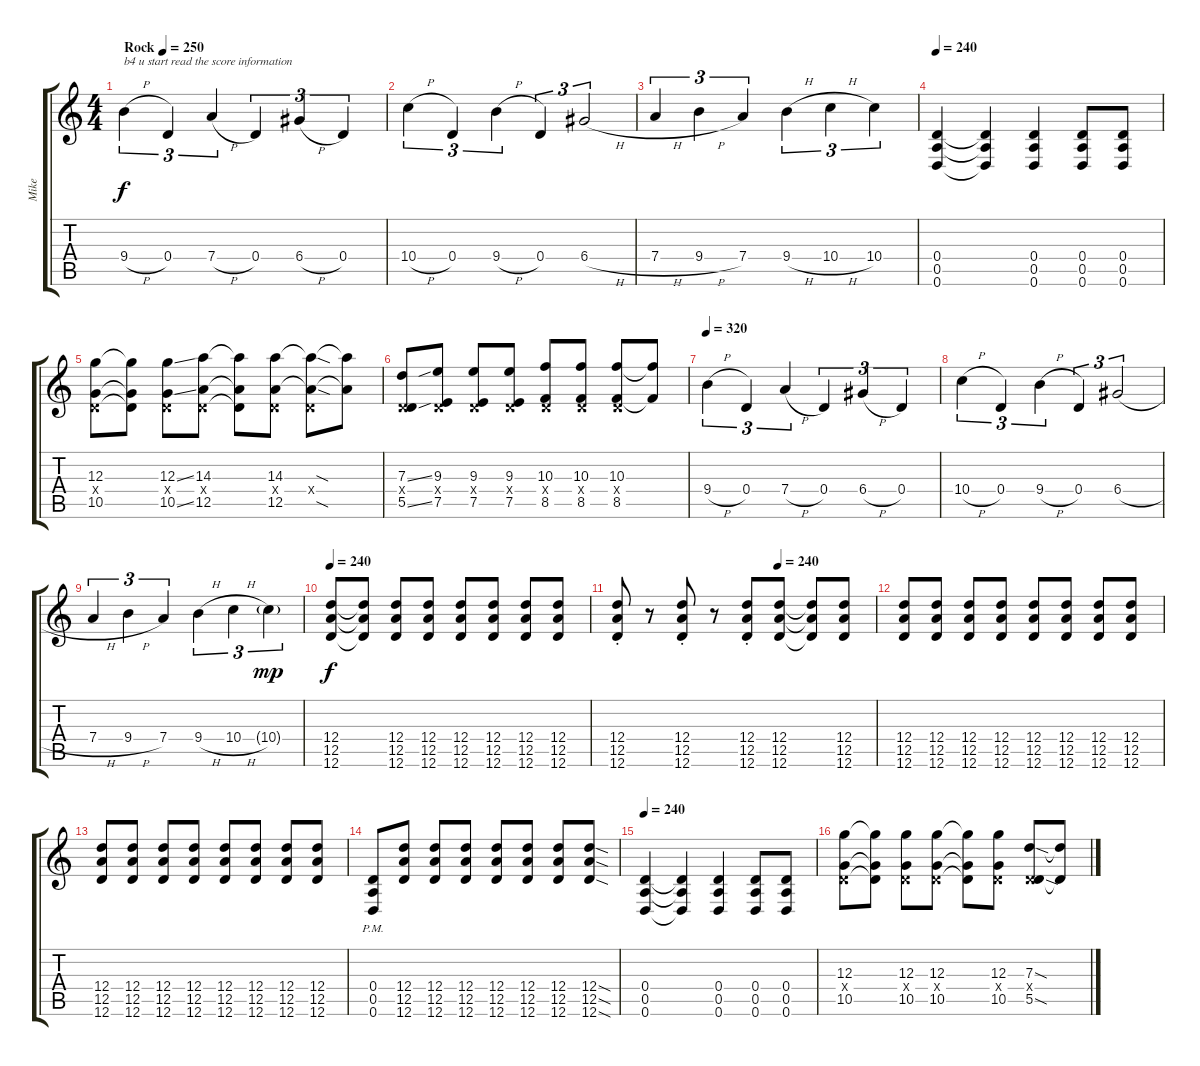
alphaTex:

\track ("Mike" "Mike") {instrument distortionguitar}
\staff {score tabs}
\tuning (E4 B3 G3 D3 A2 D2) {hide}
\ts (4 4)
\tempo (250 "Rock")
\tempo 300
\tempo (250 "Rock")
\clef g2
\ks c
9.4{h}.4{tu (3 2) txt "b4 u start read the score information" dy f instrument distortionguitar} 0.4.4{tu (3 2)} 7.4{h}.4{tu (3 2)} 0.4.4{tu (3 2)} 6.4{h}.4{tu (3 2)} 0.4.4{tu (3 2)} |
10.4{h}.4{tu (3 2)} 0.4.4{tu (3 2)} 9.4{h}.4{tu (3 2)} 0.4.4{tu (3 2)} 6.4{h}.2{tu (3 2)} |
7.4{h}.4{tu (3 2)} 9.4{h}.4{tu (3 2)} 7.4.4{tu (3 2)} 9.4{h}.4{tu (3 2)} 10.4{h}.4{tu (3 2)} 10.4.4{tu (3 2)} |
\tempo 240
(0.4 0.5 0.6).4 (0.4{t} 0.5{t} 0.6{t}).4 (0.4 0.5 0.6).4 (0.4 0.5 0.6).8 (0.4 0.5 0.6).8 |
(12.3 0.4{x} 10.5).8 (12.3{t} 0.4{t} 10.5{t}).8 (12.3{ss} 0.4{x} 10.5{ss}).8 (14.3 0.4{x} 12.5).8 (14.3{t} 0.4{t} 12.5{t}).8 (14.3 0.4{x} 12.5).8 (14.3{sod t} 0.4{x} 12.5{sod t}).8 (14.3{t} 12.5{t}).8 |
(7.3{ss} 0.4{x} 5.5{ss}).8 (9.3 0.4{x} 7.5).8 (9.3 0.4{x} 7.5).8 (9.3 0.4{x} 7.5).8 (10.3 0.4{x} 8.5).8 (10.3 0.4{x} 8.5).8 (10.3 0.4{x} 8.5).8 (10.3{t} 8.5{t}).8 |
\tempo 320
9.4{h}.4{tu (3 2)} 0.4.4{tu (3 2)} 7.4{h}.4{tu (3 2)} 0.4.4{tu (3 2)} 6.4{h}.4{tu (3 2)} 0.4.4{tu (3 2)} |
10.4{h}.4{tu (3 2)} 0.4.4{tu (3 2)} 9.4{h}.4{tu (3 2)} 0.4.4{tu (3 2)} 6.4{h}.2{tu (3 2)} |
7.4{h}.4{tu (3 2)} 9.4{h}.4{tu (3 2)} 7.4.4{tu (3 2)} 9.4{h}.4{tu (3 2)} 10.4{h}.4{tu (3 2)} 10.4{g}.4{tu (3 2) dy mp} |
\tempo 240
(12.4 12.5 12.6).8{dy f} (12.4{t} 12.5{t} 12.6{t}).8 (12.4 12.5 12.6).8 (12.4 12.5 12.6).8 (12.4 12.5 12.6).8 (12.4 12.5 12.6).8 (12.4 12.5 12.6).8 (12.4 12.5 12.6).8 |
\tempo (240 0.625)
(12.4{st} 12.5 12.6).8 r.8 (12.4{st} 12.5{st} 12.6{st}).8 r.8 (12.4{st} 12.5{st} 12.6{st}).8 (12.4 12.5 12.6).8 (12.4{t} 12.5{t} 12.6{t}).8 (12.4 12.5 12.6).8 |
(12.4 12.5 12.6).8 (12.4 12.5 12.6).8 (12.4 12.5 12.6).8 (12.4 12.5 12.6).8 (12.4 12.5 12.6).8 (12.4 12.5 12.6).8 (12.4 12.5 12.6).8 (12.4 12.5 12.6).8 |
(12.4 12.5 12.6).8 (12.4 12.5 12.6).8 (12.4 12.5 12.6).8 (12.4 12.5 12.6).8 (12.4 12.5 12.6).8 (12.4 12.5 12.6).8 (12.4 12.5 12.6).8 (12.4 12.5 12.6).8 |
(0.4{pm} 0.5{pm} 0.6{pm}).8 (12.4 12.5 12.6).8 (12.4 12.5 12.6).8 (12.4 12.5 12.6).8 (12.4 12.5 12.6).8 (12.4 12.5 12.6).8 (12.4 12.5 12.6).8 (12.4{sod} 12.5{sod} 12.6{sod}).8 |
\tempo 240
(0.4 0.5 0.6).4 (0.4{t} 0.5{t} 0.6{t}).4 (0.4 0.5 0.6).4 (0.4 0.5 0.6).8 (0.4 0.5 0.6).8 |
(12.3 0.4{x} 10.5).8 (12.3{t} 0.4{t} 10.5{t}).8 (12.3 0.4{x} 10.5).8 (12.3 0.4{x} 10.5).8 (12.3{t} 0.4{t} 10.5{t}).8 (12.3 0.4{x} 10.5).8 (7.3{sod} 0.4{x} 5.5{sod}).8 (7.3{t} 5.5{t}).8
